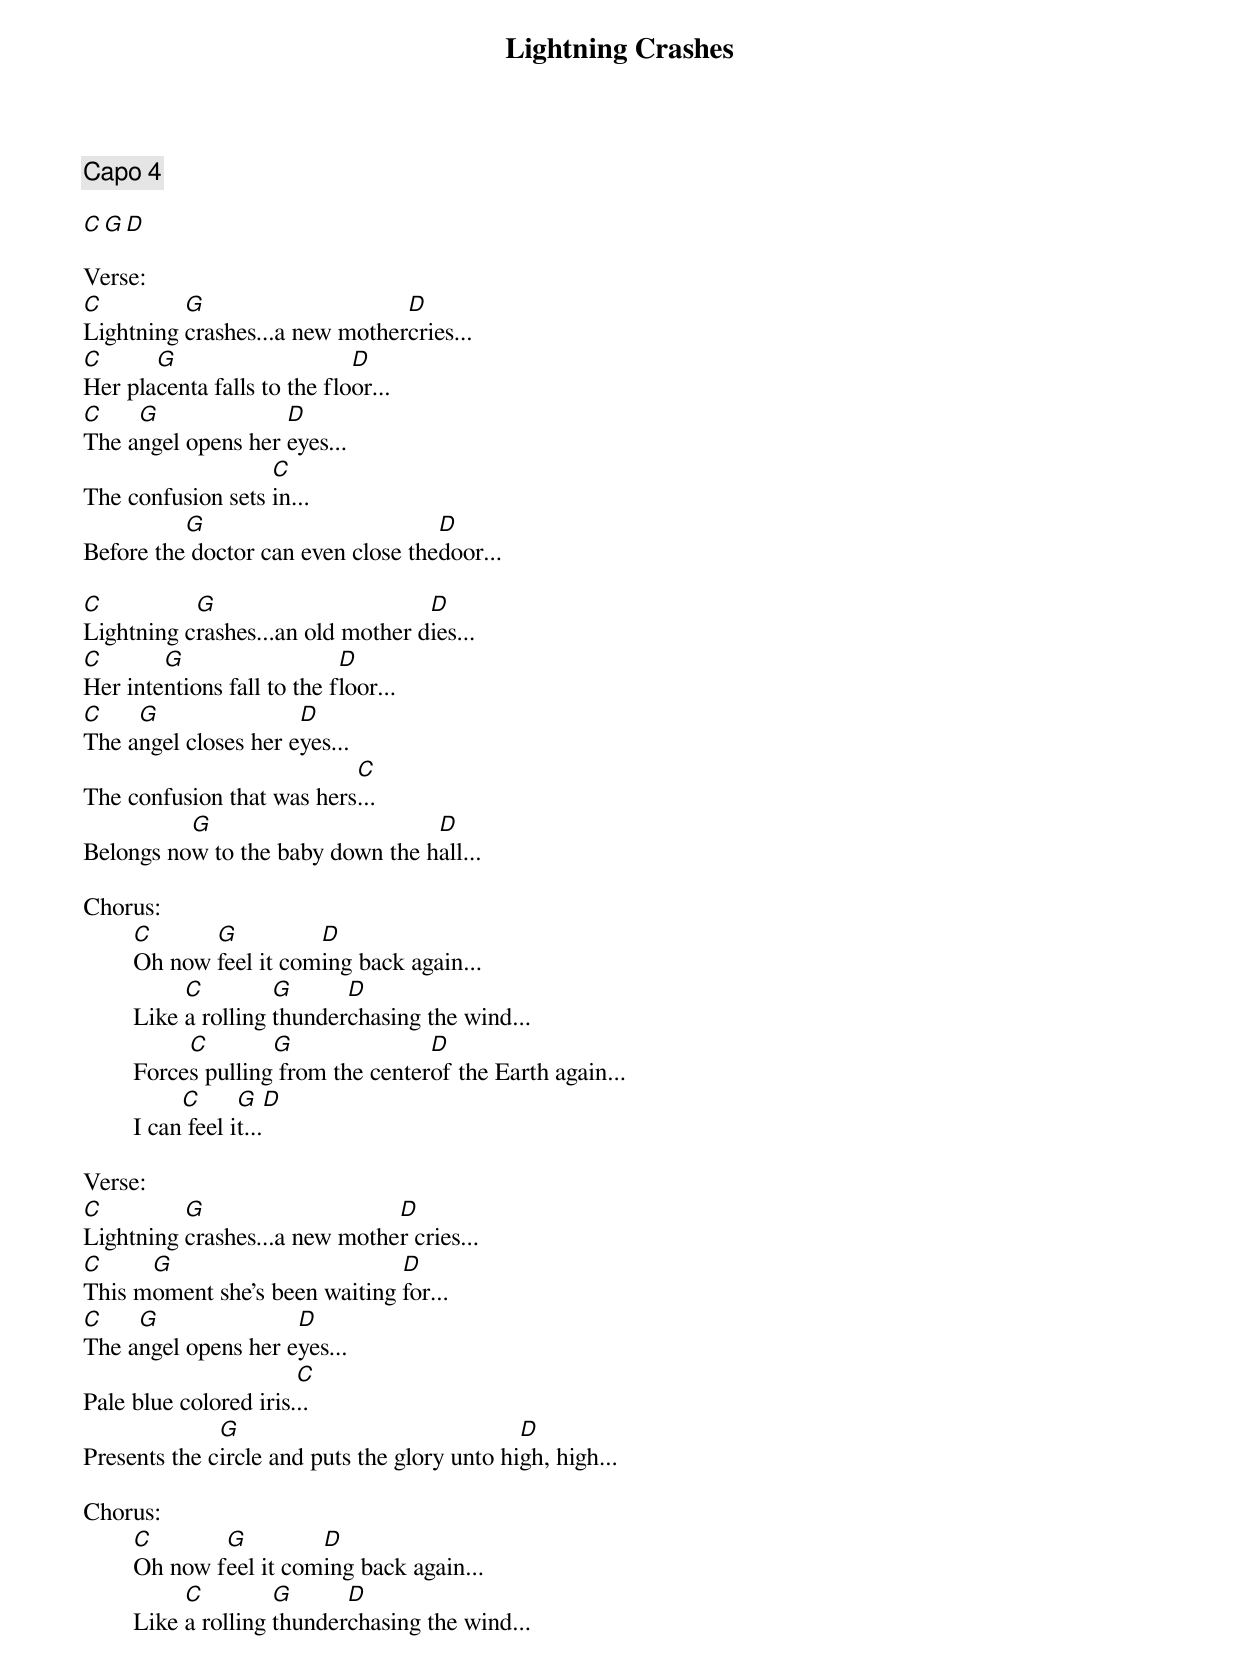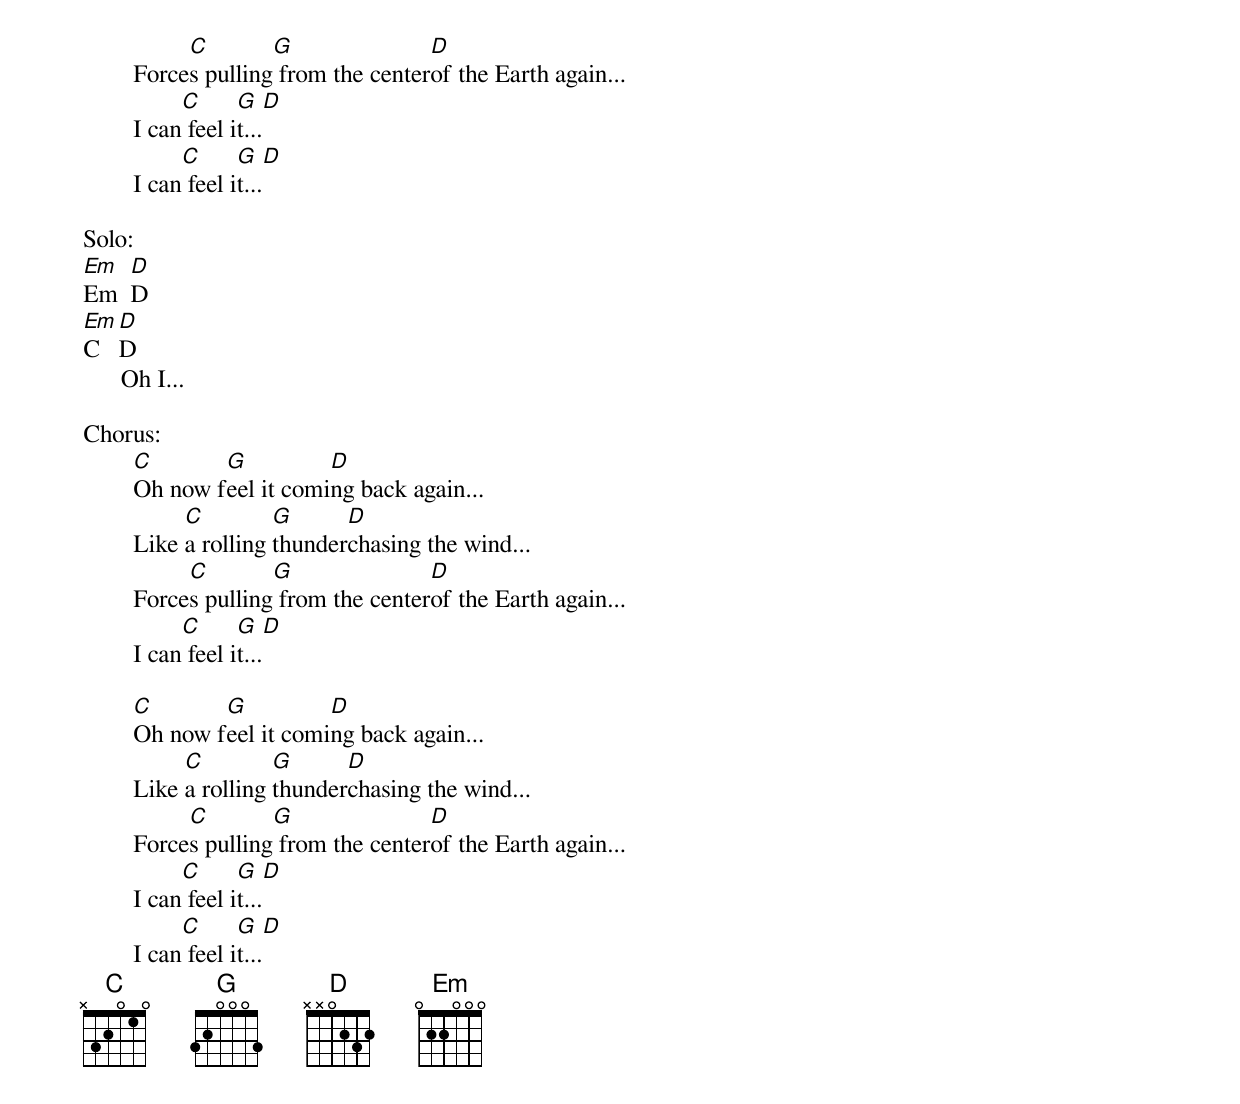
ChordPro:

{title:Lightning Crashes}
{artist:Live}
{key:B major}
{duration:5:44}
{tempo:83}
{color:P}

{comment: Capo 4}

[C][G][D]

Verse:
[C]Lightning [G]crashes...a new mother[D]cries...
[C]Her pla[G]centa falls to the flo[D]or...
[C]The a[G]ngel opens her [D]eyes...
The confusion sets [C]in...
Before the[G] doctor can even close the[D]door...

[C]Lightning c[G]rashes...an old mother d[D]ies...
[C]Her inte[G]ntions fall to the f[D]loor...
[C]The a[G]ngel closes her e[D]yes...
The confusion that was hers[C]...
Belongs no[G]w to the baby down the h[D]all...

Chorus:
        [C]Oh now [G]feel it com[D]ing back again...
        Like [C]a rolling [G]thunder[D]chasing the wind...
        Force[C]s pulling[G] from the center[D]of the Earth again...
        I can[C] feel i[G]t...[D]

Verse:
[C]Lightning [G]crashes...a new mothe[D]r cries...
[C]This m[G]oment she's been waiting [D]for...
[C]The a[G]ngel opens her e[D]yes...
Pale blue colored iris.[C]..
Presents the c[G]ircle and puts the glory unto hi[D]gh, high...

Chorus:
        [C]Oh now f[G]eel it com[D]ing back again...
        Like [C]a rolling [G]thunder[D]chasing the wind...
        Force[C]s pulling[G] from the center[D]of the Earth again...
        I can[C] feel i[G]t...[D]
        I can[C] feel i[G]t...[D]

Solo:
[Em]Em  [D]D
[Em]C   [D]D
      Oh I...

Chorus:
        [C]Oh now f[G]eel it comi[D]ng back again...
        Like [C]a rolling [G]thunder[D]chasing the wind...
        Force[C]s pulling[G] from the center[D]of the Earth again...
        I can[C] feel i[G]t...[D]

        [C]Oh now f[G]eel it comi[D]ng back again...
        Like [C]a rolling [G]thunder[D]chasing the wind...
        Force[C]s pulling[G] from the center[D]of the Earth again...
        I can[C] feel i[G]t...[D]
        I can[C] feel i[G]t...[D]
